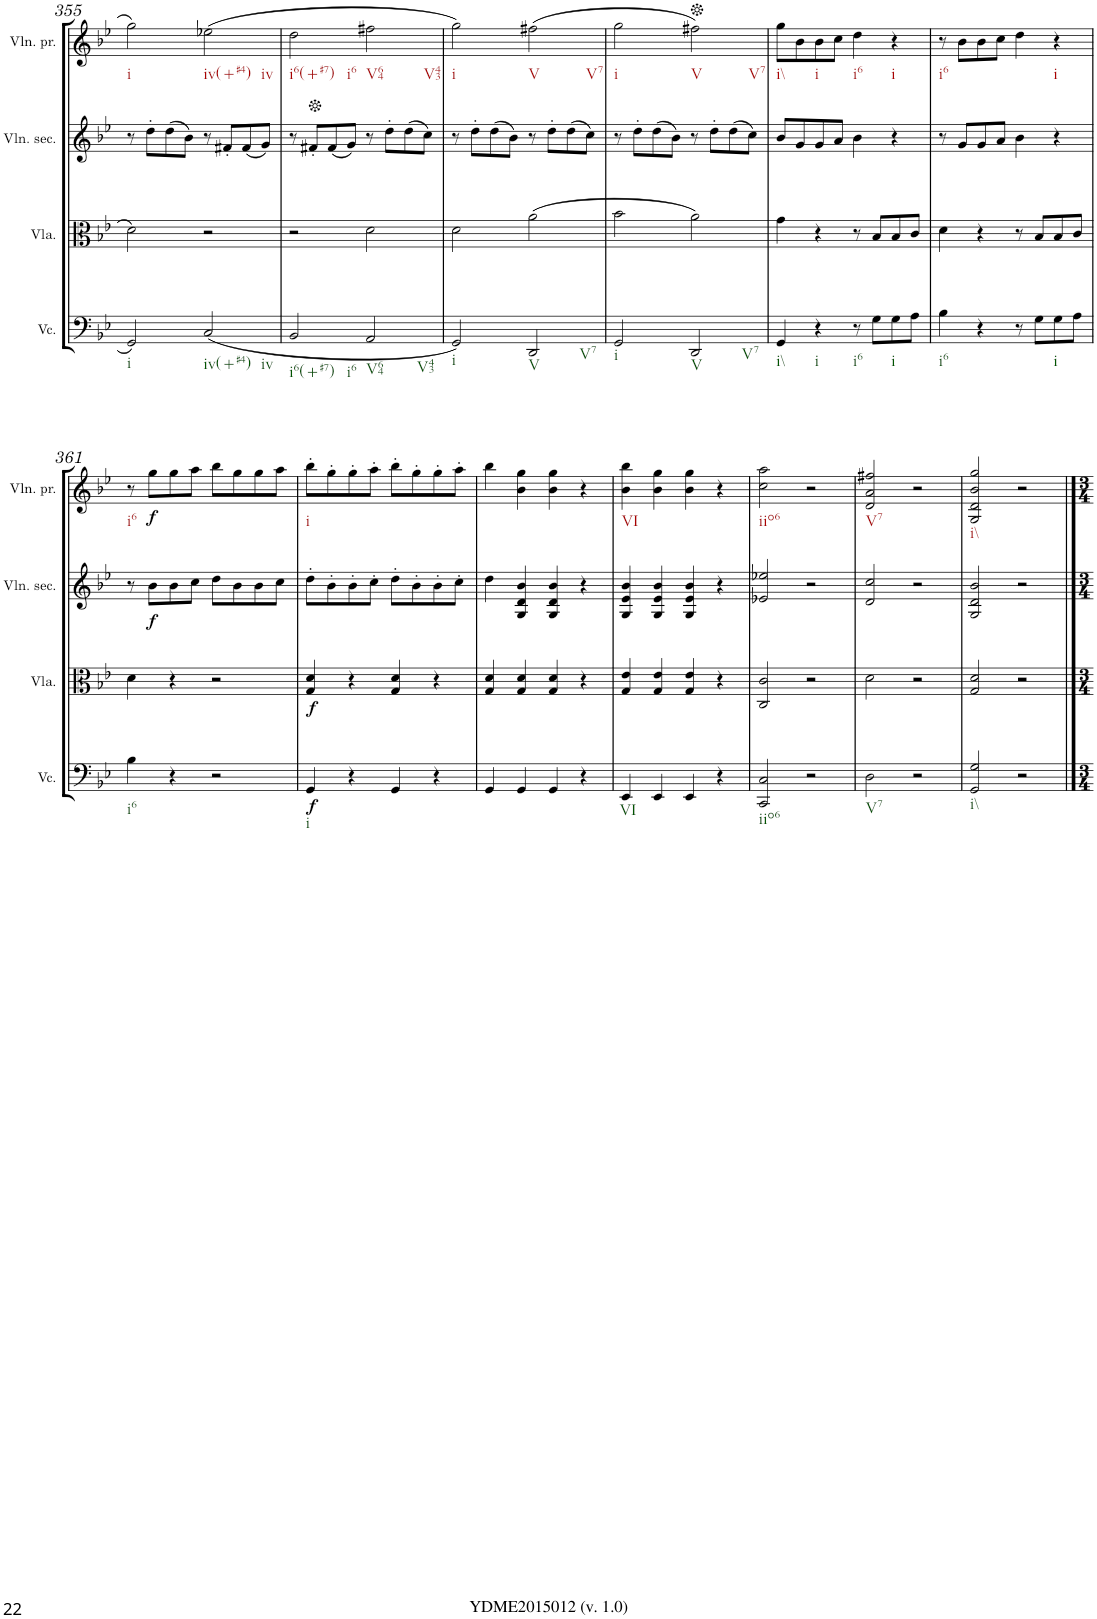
**kern	**dynam	**kern	**dynam	**kern	**dynam	**kern	**dynam
*part4	*part4	*part3	*part3	*part2	*part2	*part1	*part1
*staff4	*staff4	*staff3	*staff3	*staff2	*staff2	*staff1	*staff1
*I"Violoncelle	*	*I"Viola	*	*I"Violino secondo	*	*I"Violino primo	*
*I'Vc.	*	*I'Vla.	*	*I'Vln. sec.	*	*I'Vln. pr.	*
!!LO:PB:g=z
*clefF4	*	*clefC3	*	*clefG2	*	*clefG2	*
*k[b-e-]	*	*k[b-e-]	*	*k[b-e-]	*	*k[b-e-]	*
*B-:	*	*B-:	*	*B-:	*	*B-:	*
*M2/2	*	*M2/2	*	*M2/2	*	*M2/2	*
*met(c|)	*	*met(c|)	*	*met(c|)	*	*met(c|)	*
=355	=355	=355	=355	=355	=355	=355	=355
!	!	!	!	!	!	!LO:TX:b:t=i	!
!LO:TX:b:t=i	!	!	!	!	!	!	!
2GG/	.	2d\	.	8r	.	2gg\	.
.	.	.	.	8dd'\L	.	.	.
.	.	.	.	(>8dd\	.	.	.
.	.	.	.	8b-\J)	.	.	.
!	!	!	!	!	!	!LO:TX:b:t=iv(+#4)	!
!	!	!	!	!	!	!LO:TX:b:t=iv	!
!LO:TX:b:t=iv(+#4)	!	!	!	!	!	!	!
!LO:TX:b:t=iv	!	!	!	!	!	!	!
(<2C/	.	2r	.	8r	.	(>2ee-X\	.
.	.	.	.	8f#X'/L	.	.	.
.	.	.	.	(<8f#/	.	.	.
.	.	.	.	8g/J)	.	.	.
=356	=356	=356	=356	=356	=356	=356	=356
!	!	!	!	!	!	!LO:TX:b:t=i6(+#7)	!
!	!	!	!	!	!	!LO:TX:b:t=i6	!
!LO:TX:b:t=i6(+#7)	!	!	!	!	!	!	!
!LO:TX:b:t=i6	!	!	!	!	!	!	!
2BB-/	.	2r	.	8r	.	2dd\	.
.	.	.	.	8f#X'/L	.	.	.
.	.	.	.	(<8f#/	.	.	.
.	.	.	.	8g/J)	.	.	.
!	!	!	!	!	!	!LO:TX:b:t=V64	!
!	!	!	!	!	!	!LO:TX:b:t=V43	!
!LO:TX:b:t=V64	!	!	!	!	!	!	!
!LO:TX:b:t=V43	!	!	!	!	!	!	!
2AA/	.	2d\	.	8r	.	2ff#X\	.
.	.	.	.	8dd'\L	.	.	.
.	.	.	.	(>8dd\	.	.	.
.	.	.	.	8cc\J)	.	.	.
=357	=357	=357	=357	=357	=357	=357	=357
!	!	!	!	!	!	!LO:TX:b:t=i	!
!LO:TX:b:t=i	!	!	!	!	!	!	!
2GG/)	.	2d\	.	8r	.	2gg\)	.
.	.	.	.	8dd'\L	.	.	.
.	.	.	.	(>8dd\	.	.	.
.	.	.	.	8b-\J)	.	.	.
!	!	!	!	!	!	!LO:TX:b:t=V	!
!	!	!	!	!	!	!LO:TX:b:t=V7	!
!LO:TX:b:t=V	!	!	!	!	!	!	!
!LO:TX:b:t=V7	!	!	!	!	!	!	!
2DD/	.	(>2a\	.	8r	.	(>2ff#X\	.
.	.	.	.	8dd'\L	.	.	.
.	.	.	.	(>8dd\	.	.	.
.	.	.	.	8cc\J)	.	.	.
=358	=358	=358	=358	=358	=358	=358	=358
!	!	!	!	!	!	!LO:TX:b:t=i	!
!LO:TX:b:t=i	!	!	!	!	!	!	!
2GG/	.	2b-\	.	8r	.	2gg\	.
.	.	.	.	8dd'\L	.	.	.
.	.	.	.	(>8dd\	.	.	.
.	.	.	.	8b-\J)	.	.	.
!	!	!	!	!	!	!LO:TX:b:t=V	!
!	!	!	!	!	!	!LO:TX:b:t=V7	!
!LO:TX:b:t=V	!	!	!	!	!	!	!
!LO:TX:b:t=V7	!	!	!	!	!	!	!
2DD/	.	2a\)	.	8r	.	2ff#X\)	.
.	.	.	.	8dd'\L	.	.	.
.	.	.	.	(>8dd\	.	.	.
.	.	.	.	8cc\J)	.	.	.
=359	=359	=359	=359	=359	=359	=359	=359
!	!	!	!	!	!	!LO:TX:b:t=i\\	!
!LO:TX:b:t=i\\	!	!	!	!	!	!	!
4GG/	.	4g\	.	8b-/L	.	8gg\L	.
.	.	.	.	8g/	.	8b-\	.
!	!	!	!	!	!	!LO:TX:b:t=i	!
!LO:TX:b:t=i	!	!	!	!	!	!	!
4r	.	4r	.	8g/	.	8b-\	.
.	.	.	.	8a/J	.	8cc\J	.
!	!	!	!	!	!	!LO:TX:b:t=i6	!
!LO:TX:b:t=i6	!	!	!	!	!	!	!
8r	.	8r	.	4b-\	.	4dd\	.
8G\L	.	8B-/L	.	.	.	.	.
!	!	!	!	!	!	!LO:TX:b:t=i	!
!LO:TX:b:t=i	!	!	!	!	!	!	!
8G\	.	8B-/	.	4r	.	4r	.
8A\J	.	8c/J	.	.	.	.	.
=360	=360	=360	=360	=360	=360	=360	=360
!	!	!	!	!	!	!LO:TX:b:t=i6	!
!LO:TX:b:t=i6	!	!	!	!	!	!	!
4B-\	.	4d\	.	8r	.	8r	.
.	.	.	.	8g/L	.	8b-\L	.
4r	.	4r	.	8g/	.	8b-\	.
.	.	.	.	8a/J	.	8cc\J	.
8r	.	8r	.	4b-\	.	4dd\	.
8G\L	.	8B-/L	.	.	.	.	.
!	!	!	!	!	!	!LO:TX:b:t=i	!
!LO:TX:b:t=i	!	!	!	!	!	!	!
8G\	.	8B-/	.	4r	.	4r	.
8A\J	.	8c/J	.	.	.	.	.
!!LO:LB:g=z
=361	=361	=361	=361	=361	=361	=361	=361
!	!	!	!	!	!	!LO:TX:b:t=i6	!
!LO:TX:b:t=i6	!	!	!	!	!	!	!
4B-\	.	4d\	.	8r	.	8r	.
!	!	!	!	!	!LO:DY:b	!	!LO:DY:b
.	.	.	.	8b-\L	f	8gg\L	f
4r	.	4r	.	8b-\	.	8gg\	.
.	.	.	.	8cc\J	.	8aa\J	.
2r	.	2r	.	8dd\L	.	8bb-\L	.
.	.	.	.	8b-\	.	8gg\	.
.	.	.	.	8b-\	.	8gg\	.
.	.	.	.	8cc\J	.	8aa\J	.
=362	=362	=362	=362	=362	=362	=362	=362
!	!	!	!	!	!	!LO:TX:b:t=i	!
!LO:TX:b:t=i	!	!	!	!	!	!	!
!	!LO:DY:b	!	!LO:DY:b	!	!	!	!
4GG/	f	4G/ 4d/	f	8dd'\L	.	8bb-'\L	.
.	.	.	.	8b-'\	.	8gg'\	.
4r	.	4r	.	8b-'\	.	8gg'\	.
.	.	.	.	8cc'\J	.	8aa'\J	.
4GG/	.	4G/ 4d/	.	8dd'\L	.	8bb-'\L	.
.	.	.	.	8b-'\	.	8gg'\	.
4r	.	4r	.	8b-'\	.	8gg'\	.
.	.	.	.	8cc'\J	.	8aa'\J	.
=363	=363	=363	=363	=363	=363	=363	=363
4GG/	.	4G/ 4d/	.	4dd\	.	4bb-\	.
4GG/	.	4G/ 4d/	.	4G/ 4d/ 4b-/	.	4b-\ 4gg\	.
4GG/	.	4G/ 4d/	.	4G/ 4d/ 4b-/	.	4b-\ 4gg\	.
4r	.	4r	.	4r	.	4r	.
=364	=364	=364	=364	=364	=364	=364	=364
!	!	!	!	!	!	!LO:TX:b:t=VI	!
!LO:TX:b:t=VI	!	!	!	!	!	!	!
4EE-/	.	4G/ 4e-/	.	4G/ 4e-/ 4b-/	.	4b-\ 4bb-\	.
4EE-/	.	4G/ 4e-/	.	4G/ 4e-/ 4b-/	.	4b-\ 4gg\	.
4EE-/	.	4G/ 4e-/	.	4G/ 4e-/ 4b-/	.	4b-\ 4gg\	.
4r	.	4r	.	4r	.	4r	.
=365	=365	=365	=365	=365	=365	=365	=365
!	!	!	!	!	!	!LO:TX:b:t=iio6	!
!LO:TX:b:t=iio6	!	!	!	!	!	!	!
2CC/ 2C/	.	2C/ 2c/	.	2e-X/ 2ee-X/	.	2cc\ 2aa\	.
2r	.	2r	.	2r	.	2r	.
=366	=366	=366	=366	=366	=366	=366	=366
!	!	!	!	!	!	!LO:TX:b:t=V7	!
!LO:TX:b:t=V7	!	!	!	!	!	!	!
2D\	.	2d\	.	2d/ 2cc/	.	2d/ 2a/ 2ff#X/	.
2r	.	2r	.	2r	.	2r	.
=367	=367	=367	=367	=367	=367	=367	=367
!	!	!	!	!	!	!LO:TX:b:t=i\\	!
!LO:TX:b:t=i\\	!	!	!	!	!	!	!
2GG/ 2G/	.	2G/ 2d/	.	2G/ 2d/ 2b-/	.	2G/ 2d/ 2b-/ 2gg/	.
2r	.	2r	.	2r	.	2r	.
==	==	==	==	==	==	==	==
*-	*-	*-	*-	*-	*-	*-	*-
